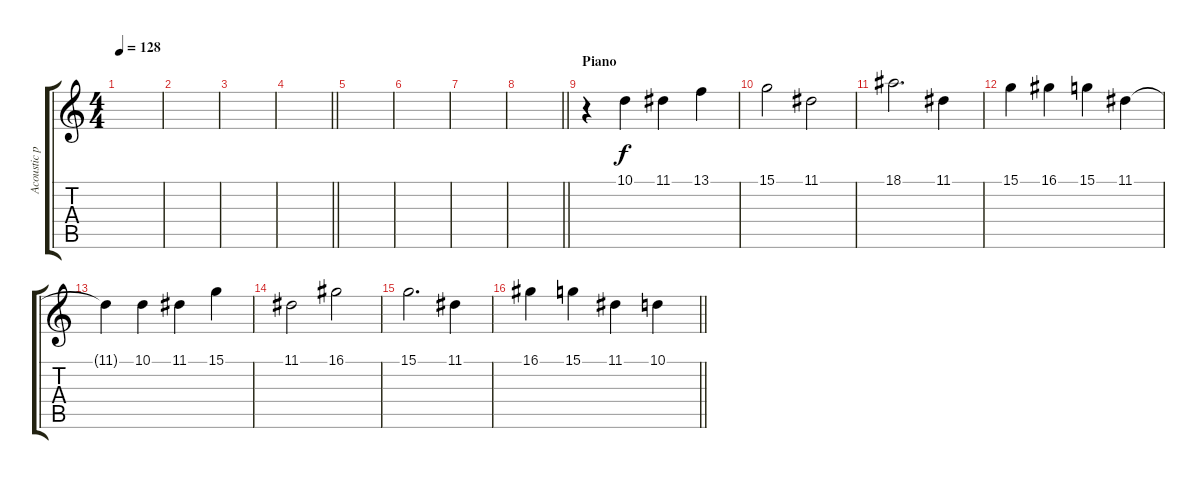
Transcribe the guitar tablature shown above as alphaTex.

\track ("Acoustic piano 1" "Acoustic p") {instrument electricgrandpiano}
\staff {score tabs}
\tuning (E4 B3 G3 D3 A2 E2) {hide}
\ts (4 4)
\tempo 128
\clef g2
\ks c
|
|
|
\barLineRight lightlight
|
|
|
|
\barLineRight lightlight
|
\section ("" "Piano")
r.4 10.1.4 11.1.4 13.1.4 |
15.1.2 11.1.2 |
18.1.2{d} 11.1.4 |
15.1.4 16.1.4 15.1.4 11.1.4 |
11.1{t}.4 10.1.4 11.1.4 15.1.4 |
11.1.2 16.1.2 |
15.1.2{d} 11.1.4 |
\barLineRight lightlight
16.1.4 15.1.4 11.1.4 10.1.4
